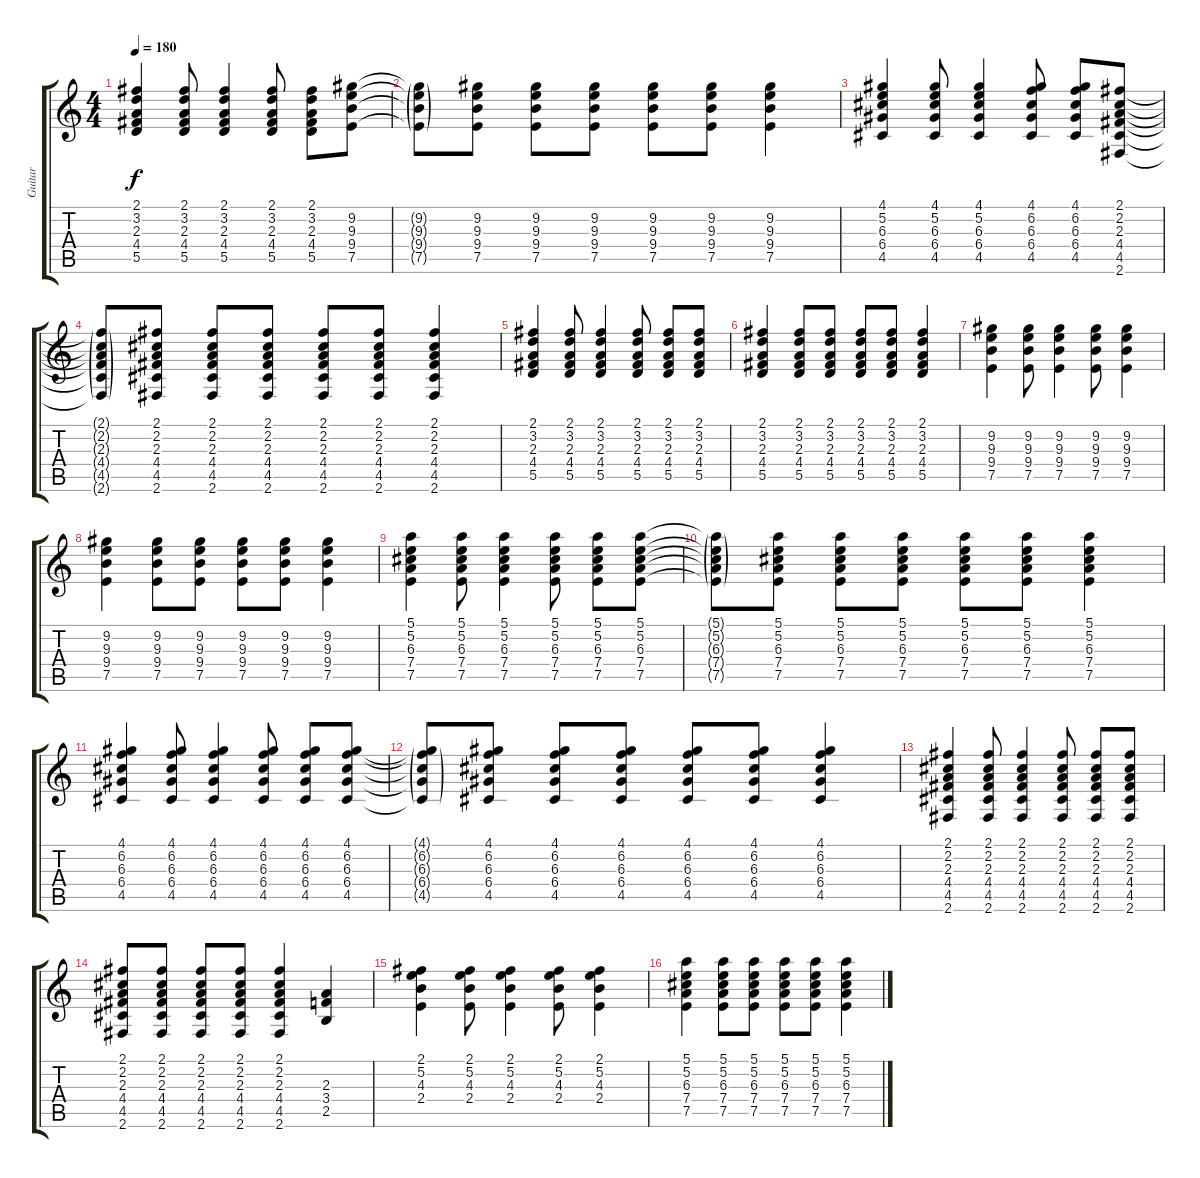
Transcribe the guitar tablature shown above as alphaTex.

\track ("Guitar" "Guitar") {instrument distortionguitar}
\staff {score tabs}
\tuning (E4 B3 G3 D3 A2 E2) {hide}
\ts (4 4)
\tempo 180
\clef g2
\ks c
(2.1 3.2 2.3 4.4 5.5).4{dy f} (2.1 3.2 2.3 4.4 5.5).8 (2.1 3.2 2.3 4.4 5.5).4 (2.1 3.2 2.3 4.4 5.5).8 (2.1 3.2 2.3 4.4 5.5).8 (9.2 9.3 9.4 7.5).8 |
(9.2{g t} 9.3{g t} 9.4{g t} 7.5{g t}).8 (9.2 9.3 9.4 7.5).8 (9.2 9.3 9.4 7.5).8 (9.2 9.3 9.4 7.5).8 (9.2 9.3 9.4 7.5).8 (9.2 9.3 9.4 7.5).8 (9.2 9.3 9.4 7.5).4 |
(4.1 5.2 6.3 6.4 4.5).4 (4.1 5.2 6.3 6.4 4.5).8 (4.1 5.2 6.3 6.4 4.5).4 (4.1 6.2 6.3 6.4 4.5).8 (4.1 6.2 6.3 6.4 4.5).8 (2.1 2.2 2.3 4.4 4.5 2.6).8 |
(2.1{g t} 2.2{g t} 2.3{g t} 4.4{g t} 4.5{g t} 2.6{g t}).8 (2.1 2.2 2.3 4.4 4.5 2.6).8 (2.1 2.2 2.3 4.4 4.5 2.6).8 (2.1 2.2 2.3 4.4 4.5 2.6).8 (2.1 2.2 2.3 4.4 4.5 2.6).8 (2.1 2.2 2.3 4.4 4.5 2.6).8 (2.1 2.2 2.3 4.4 4.5 2.6).4 |
(2.1 3.2 2.3 4.4 5.5).4 (2.1 3.2 2.3 4.4 5.5).8 (2.1 3.2 2.3 4.4 5.5).4 (2.1 3.2 2.3 4.4 5.5).8 (2.1 3.2 2.3 4.4 5.5).8 (2.1 3.2 2.3 4.4 5.5).8 |
(2.1 3.2 2.3 4.4 5.5).4 (2.1 3.2 2.3 4.4 5.5).8 (2.1 3.2 2.3 4.4 5.5).8 (2.1 3.2 2.3 4.4 5.5).8 (2.1 3.2 2.3 4.4 5.5).8 (2.1 3.2 2.3 4.4 5.5).4 |
(9.2 9.3 9.4 7.5).4 (9.2 9.3 9.4 7.5).8 (9.2 9.3 9.4 7.5).4 (9.2 9.3 9.4 7.5).8 (9.2 9.3 9.4 7.5).4 |
(9.2 9.3 9.4 7.5).4 (9.2 9.3 9.4 7.5).8 (9.2 9.3 9.4 7.5).8 (9.2 9.3 9.4 7.5).8 (9.2 9.3 9.4 7.5).8 (9.2 9.3 9.4 7.5).4 |
(5.1 5.2 6.3 7.4 7.5).4 (5.1 5.2 6.3 7.4 7.5).8 (5.1 5.2 6.3 7.4 7.5).4 (5.1 5.2 6.3 7.4 7.5).8 (5.1 5.2 6.3 7.4 7.5).8 (5.1 5.2 6.3 7.4 7.5).8 |
(5.1{g t} 5.2{g t} 6.3{g t} 7.4{g t} 7.5{g t}).8 (5.1 5.2 6.3 7.4 7.5).8 (5.1 5.2 6.3 7.4 7.5).8 (5.1 5.2 6.3 7.4 7.5).8 (5.1 5.2 6.3 7.4 7.5).8 (5.1 5.2 6.3 7.4 7.5).8 (5.1 5.2 6.3 7.4 7.5).4 |
(4.1 6.2 6.3 6.4 4.5).4 (4.1 6.2 6.3 6.4 4.5).8 (4.1 6.2 6.3 6.4 4.5).4 (4.1 6.2 6.3 6.4 4.5).8 (4.1 6.2 6.3 6.4 4.5).8 (4.1 6.2 6.3 6.4 4.5).8 |
(4.1{g t} 6.2{g t} 6.3{g t} 6.4{g t} 4.5{g t}).8 (4.1 6.2 6.3 6.4 4.5).8 (4.1 6.2 6.3 6.4 4.5).8 (4.1 6.2 6.3 6.4 4.5).8 (4.1 6.2 6.3 6.4 4.5).8 (4.1 6.2 6.3 6.4 4.5).8 (4.1 6.2 6.3 6.4 4.5).4 |
(2.1 2.2 2.3 4.4 4.5 2.6).4 (2.1 2.2 2.3 4.4 4.5 2.6).8 (2.1 2.2 2.3 4.4 4.5 2.6).4 (2.1 2.2 2.3 4.4 4.5 2.6).8 (2.1 2.2 2.3 4.4 4.5 2.6).8 (2.1 2.2 2.3 4.4 4.5 2.6).8 |
(2.1 2.2 2.3 4.4 4.5 2.6).8 (2.1 2.2 2.3 4.4 4.5 2.6).8 (2.1 2.2 2.3 4.4 4.5 2.6).8 (2.1 2.2 2.3 4.4 4.5 2.6).8 (2.1 2.2 2.3 4.4 4.5 2.6).4 (2.3 3.4 2.5).4 |
(2.1 5.2 4.3 2.4).4 (2.1 5.2 4.3 2.4).8 (2.1 5.2 4.3 2.4).4 (2.1 5.2 4.3 2.4).8 (2.1 5.2 4.3 2.4).4 |
(5.1 5.2 6.3 7.4 7.5).4 (5.1 5.2 6.3 7.4 7.5).8 (5.1 5.2 6.3 7.4 7.5).8 (5.1 5.2 6.3 7.4 7.5).8 (5.1 5.2 6.3 7.4 7.5).8 (5.1 5.2 6.3 7.4 7.5).4
